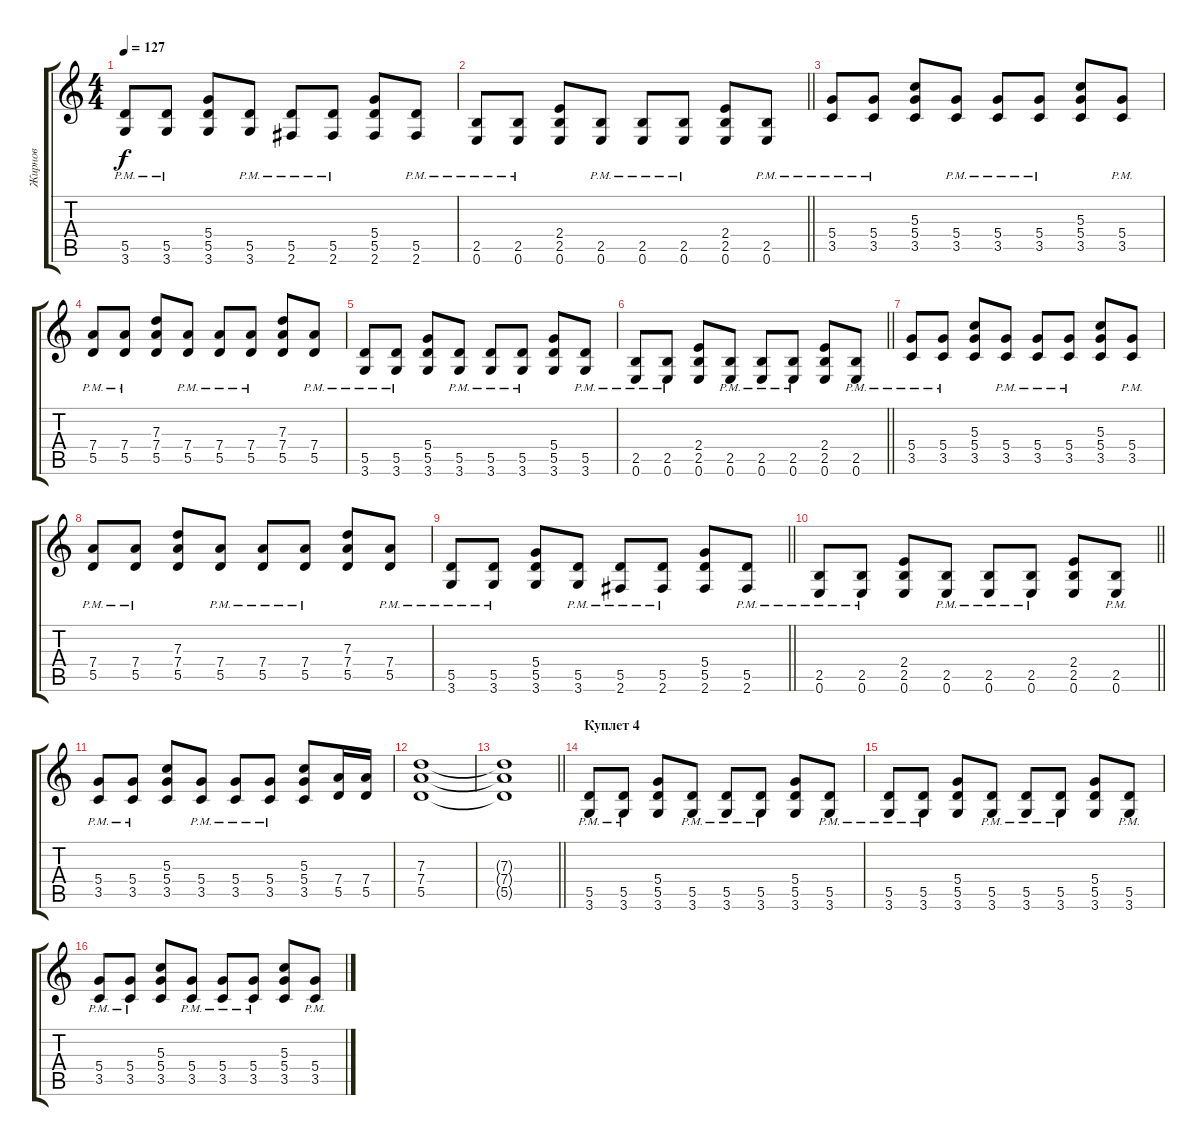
\track ("Жирнов" "Жирнов") {instrument electricguitarclean}
\staff {score tabs}
\tuning (E4 B3 G3 D3 A2 E2) {hide}
\ts (4 4)
\tempo 127
\clef g2
\ks c
(5.5{pm} 3.6{pm}).8{dy f} (5.5{pm} 3.6{pm}).8 (5.4 5.5 3.6).8 (5.5{pm} 3.6{pm}).8 (5.5{pm} 2.6{pm}).8 (5.5{pm} 2.6{pm}).8 (5.4 5.5 2.6).8 (5.5{pm} 2.6{pm}).8 |
\barLineRight lightlight
(2.5{pm} 0.6{pm}).8 (2.5{pm} 0.6{pm}).8 (2.4 2.5 0.6).8 (2.5{pm} 0.6{pm}).8 (2.5{pm} 0.6{pm}).8 (2.5{pm} 0.6{pm}).8 (2.4 2.5 0.6).8 (2.5{pm} 0.6{pm}).8 |
(5.4{pm} 3.5{pm}).8 (5.4{pm} 3.5{pm}).8 (5.3 5.4 3.5).8 (5.4{pm} 3.5{pm}).8 (5.4{pm} 3.5{pm}).8 (5.4{pm} 3.5{pm}).8 (5.3 5.4 3.5).8 (5.4{pm} 3.5{pm}).8 |
(7.4{pm} 5.5{pm}).8 (7.4{pm} 5.5{pm}).8 (7.3 7.4 5.5).8 (7.4{pm} 5.5{pm}).8 (7.4{pm} 5.5{pm}).8 (7.4{pm} 5.5{pm}).8 (7.3 7.4 5.5).8 (7.4{pm} 5.5{pm}).8 |
(5.5{pm} 3.6{pm}).8 (5.5{pm} 3.6{pm}).8 (5.4 5.5 3.6).8 (5.5{pm} 3.6{pm}).8 (5.5{pm} 3.6{pm}).8 (5.5{pm} 3.6{pm}).8 (5.4 5.5 3.6).8 (5.5{pm} 3.6{pm}).8 |
\barLineRight lightlight
(2.5{pm} 0.6{pm}).8 (2.5{pm} 0.6{pm}).8 (2.4 2.5 0.6).8 (2.5{pm} 0.6{pm}).8 (2.5{pm} 0.6{pm}).8 (2.5{pm} 0.6{pm}).8 (2.4 2.5 0.6).8 (2.5{pm} 0.6{pm}).8 |
(5.4{pm} 3.5{pm}).8 (5.4{pm} 3.5{pm}).8 (5.3 5.4 3.5).8 (5.4{pm} 3.5{pm}).8 (5.4{pm} 3.5{pm}).8 (5.4{pm} 3.5{pm}).8 (5.3 5.4 3.5).8 (5.4{pm} 3.5{pm}).8 |
(7.4{pm} 5.5{pm}).8 (7.4{pm} 5.5{pm}).8 (7.3 7.4 5.5).8 (7.4{pm} 5.5{pm}).8 (7.4{pm} 5.5{pm}).8 (7.4{pm} 5.5{pm}).8 (7.3 7.4 5.5).8 (7.4{pm} 5.5{pm}).8 |
\barLineRight lightlight
(5.5{pm} 3.6{pm}).8 (5.5{pm} 3.6{pm}).8 (5.4 5.5 3.6).8 (5.5{pm} 3.6{pm}).8 (5.5{pm} 2.6{pm}).8 (5.5{pm} 2.6{pm}).8 (5.4 5.5 2.6).8 (5.5{pm} 2.6{pm}).8 |
\section ("" "")
\barLineRight lightlight
(2.5{pm} 0.6{pm}).8 (2.5{pm} 0.6{pm}).8 (2.4 2.5 0.6).8 (2.5{pm} 0.6{pm}).8 (2.5{pm} 0.6{pm}).8 (2.5{pm} 0.6{pm}).8 (2.4 2.5 0.6).8 (2.5{pm} 0.6{pm}).8 |
(5.4{pm} 3.5{pm}).8 (5.4{pm} 3.5{pm}).8 (5.3 5.4 3.5).8 (5.4{pm} 3.5{pm}).8 (5.4{pm} 3.5{pm}).8 (5.4{pm} 3.5{pm}).8 (5.3 5.4 3.5).8 (7.4 5.5).16 (7.4 5.5).16 |
(7.3 7.4 5.5).1 |
\barLineRight lightlight
(7.3{t} 7.4{t} 5.5{t}).1 |
\section ("" "Куплет 4")
(5.5{pm} 3.6{pm}).8 (5.5{pm} 3.6{pm}).8 (5.4 5.5 3.6).8 (5.5{pm} 3.6{pm}).8 (5.5{pm} 3.6{pm}).8 (5.5{pm} 3.6{pm}).8 (5.4 5.5 3.6).8 (5.5{pm} 3.6{pm}).8 |
(5.5{pm} 3.6{pm}).8 (5.5{pm} 3.6{pm}).8 (5.4 5.5 3.6).8 (5.5{pm} 3.6{pm}).8 (5.5{pm} 3.6{pm}).8 (5.5{pm} 3.6{pm}).8 (5.4 5.5 3.6).8 (5.5{pm} 3.6{pm}).8 |
(5.4{pm} 3.5{pm}).8 (5.4{pm} 3.5{pm}).8 (5.3 5.4 3.5).8 (5.4{pm} 3.5{pm}).8 (5.4{pm} 3.5{pm}).8 (5.4{pm} 3.5{pm}).8 (5.3 5.4 3.5).8 (5.4{pm} 3.5{pm}).8
